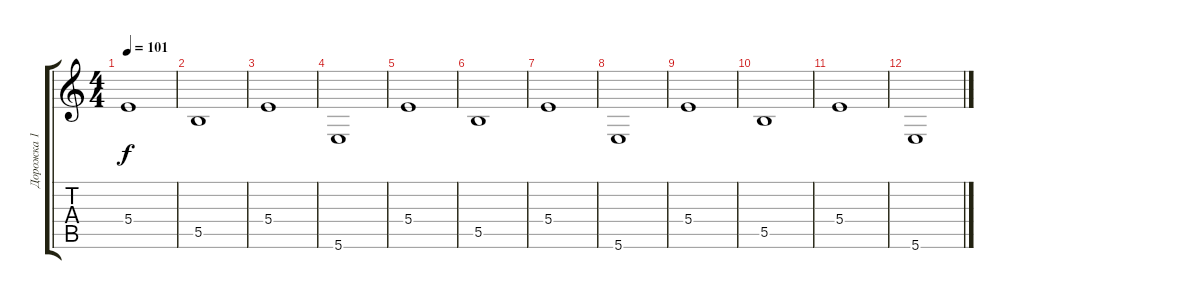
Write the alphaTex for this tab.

\track ("Дорожка 1" "Дорожка 1") {instrument distortionguitar}
\staff {score tabs}
\tuning (Db4 Ab3 E3 B2 Gb2 B1) {hide}
\ts (4 4)
\tempo 101
\clef g2
\ks c
5.4.1{dy f} |
5.5.1 |
5.4.1 |
5.6.1 |
5.4.1{volume 0} |
5.5.1 |
5.4.1 |
5.6.1 |
5.4.1 |
5.5.1 |
5.4.1 |
5.6.1
